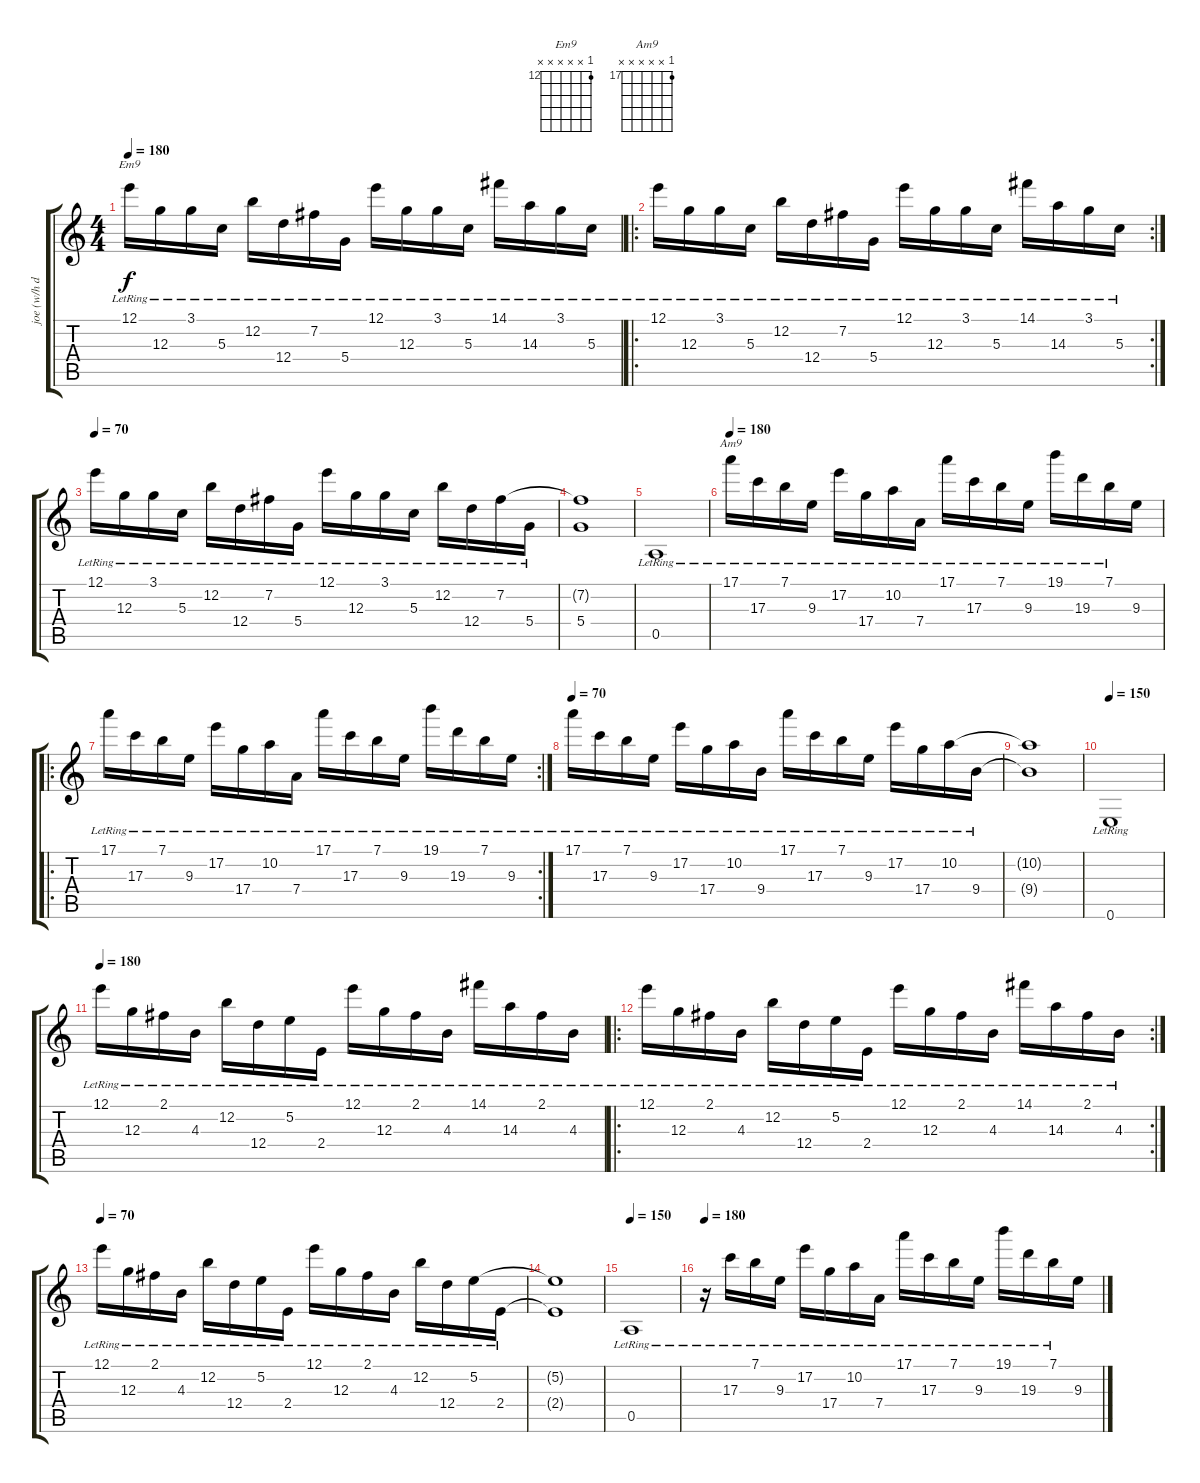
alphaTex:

\track ("joe (w/h delay 500ms)" "joe (w/h d") {instrument electricguitarjazz}
\staff {score tabs}
\tuning (E4 B3 G3 D3 A2 E2) {hide}
\chord ("Em9" 12 x x x x x) {firstfret 12}
\chord ("Am9" 17 x x x x x) {firstfret 17}
\ts (4 4)
\tempo 180
\clef g2
\ks c
12.1{lr}.16{ch "Em9" dy f} 12.3{lr}.16 3.1{lr}.16 5.3{lr}.16 12.2{lr}.16 12.4{lr}.16 7.2{lr}.16 5.4{lr}.16 12.1{lr}.16 12.3{lr}.16 3.1{lr}.16 5.3{lr}.16 14.1{lr}.16 14.3{lr}.16 3.1{lr}.16 5.3{lr}.16 |
\ro
\rc 2
12.1{lr}.16 12.3{lr}.16 3.1{lr}.16 5.3{lr}.16 12.2{lr}.16 12.4{lr}.16 7.2{lr}.16 5.4{lr}.16 12.1{lr}.16 12.3{lr}.16 3.1{lr}.16 5.3{lr}.16 14.1{lr}.16 14.3{lr}.16 3.1{lr}.16 5.3{lr}.16 |
\tempo 70
12.1{lr}.16 12.3{lr}.16 3.1{lr}.16 5.3{lr}.16 12.2{lr}.16 12.4{lr}.16 7.2{lr}.16 5.4{lr}.16 12.1{lr}.16 12.3{lr}.16 3.1{lr}.16 5.3{lr}.16 12.2{lr}.16 12.4{lr}.16 7.2{lr}.16 5.4{lr}.16 |
(7.2{t} 5.4).1 |
0.5{lr}.1 |
\tempo 180
17.1{lr}.16{ch "Am9"} 17.3{lr}.16 7.1{lr}.16 9.3{lr}.16 17.2{lr}.16 17.4{lr}.16 10.2{lr}.16 7.4{lr}.16 17.1{lr}.16 17.3{lr}.16 7.1{lr}.16 9.3{lr}.16 19.1{lr}.16 19.3{lr}.16 7.1{lr}.16 9.3.16 |
\ro
\rc 2
17.1{lr}.16 17.3{lr}.16 7.1{lr}.16 9.3{lr}.16 17.2{lr}.16 17.4{lr}.16 10.2{lr}.16 7.4{lr}.16 17.1{lr}.16 17.3{lr}.16 7.1{lr}.16 9.3{lr}.16 19.1{lr}.16 19.3{lr}.16 7.1{lr}.16 9.3{lr}.16 |
\tempo 70
17.1{lr}.16 17.3{lr}.16 7.1{lr}.16 9.3{lr}.16 17.2{lr}.16 17.4{lr}.16 10.2{lr}.16 9.4{lr}.16 17.1{lr}.16 17.3{lr}.16 7.1{lr}.16 9.3{lr}.16 17.2{lr}.16 17.4{lr}.16 10.2{lr}.16 9.4{lr}.16 |
(10.2{t} 9.4{t}).1 |
\tempo 150
0.6{lr}.1 |
\tempo 180
12.1{lr}.16 12.3{lr}.16 2.1{lr}.16 4.3{lr}.16 12.2{lr}.16 12.4{lr}.16 5.2{lr}.16 2.4{lr}.16 12.1{lr}.16 12.3{lr}.16 2.1{lr}.16 4.3{lr}.16 14.1{lr}.16 14.3{lr}.16 2.1{lr}.16 4.3{lr}.16 |
\ro
\rc 2
12.1{lr}.16 12.3{lr}.16 2.1{lr}.16 4.3{lr}.16 12.2{lr}.16 12.4{lr}.16 5.2{lr}.16 2.4{lr}.16 12.1{lr}.16 12.3{lr}.16 2.1{lr}.16 4.3{lr}.16 14.1{lr}.16 14.3{lr}.16 2.1{lr}.16 4.3{lr}.16 |
\tempo 70
12.1{lr}.16 12.3{lr}.16 2.1{lr}.16 4.3{lr}.16 12.2{lr}.16 12.4{lr}.16 5.2{lr}.16 2.4{lr}.16 12.1{lr}.16 12.3{lr}.16 2.1{lr}.16 4.3{lr}.16 12.2{lr}.16 12.4{lr}.16 5.2{lr}.16 2.4{lr}.16 |
(5.2{t} 2.4{t}).1 |
\tempo 150
0.5{lr}.1 |
\tempo 180
r.16 17.3{lr}.16 7.1{lr}.16 9.3{lr}.16 17.2{lr}.16 17.4{lr}.16 10.2{lr}.16 7.4{lr}.16 17.1{lr}.16 17.3{lr}.16 7.1{lr}.16 9.3{lr}.16 19.1{lr}.16 19.3{lr}.16 7.1{lr}.16 9.3.16
